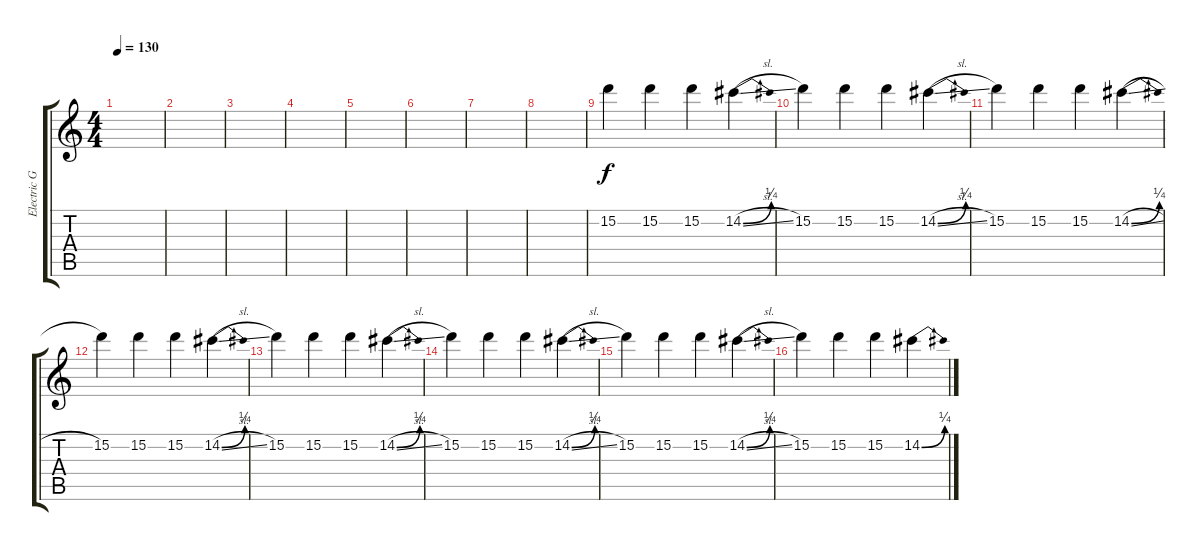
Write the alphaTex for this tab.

\track ("Electric Guitar" "Electric G") {instrument electricguitarjazz}
\staff {score tabs}
\tuning (E4 B3 G3 D3 A2 E2) {hide}
\ts (4 4)
\tempo 130
\clef g2
\ks c
|
|
|
|
|
|
|
|
15.2.4 15.2.4 15.2.4 14.2{be (bend 0 0 60 1) sl}.4 |
15.2.4 15.2.4 15.2.4 14.2{be (bend 0 0 60 1) sl}.4 |
15.2.4 15.2.4 15.2.4 14.2{be (bend 0 0 60 1) sl}.4 |
15.2.4 15.2.4 15.2.4 14.2{be (bend 0 0 60 1) sl}.4 |
15.2.4 15.2.4 15.2.4 14.2{be (bend 0 0 60 1) sl}.4 |
15.2.4 15.2.4 15.2.4 14.2{be (bend 0 0 60 1) sl}.4 |
15.2.4 15.2.4 15.2.4 14.2{be (bend 0 0 60 1) sl}.4 |
15.2.4 15.2.4 15.2.4 14.2{be (bend 0 0 60 1) sl}.4
